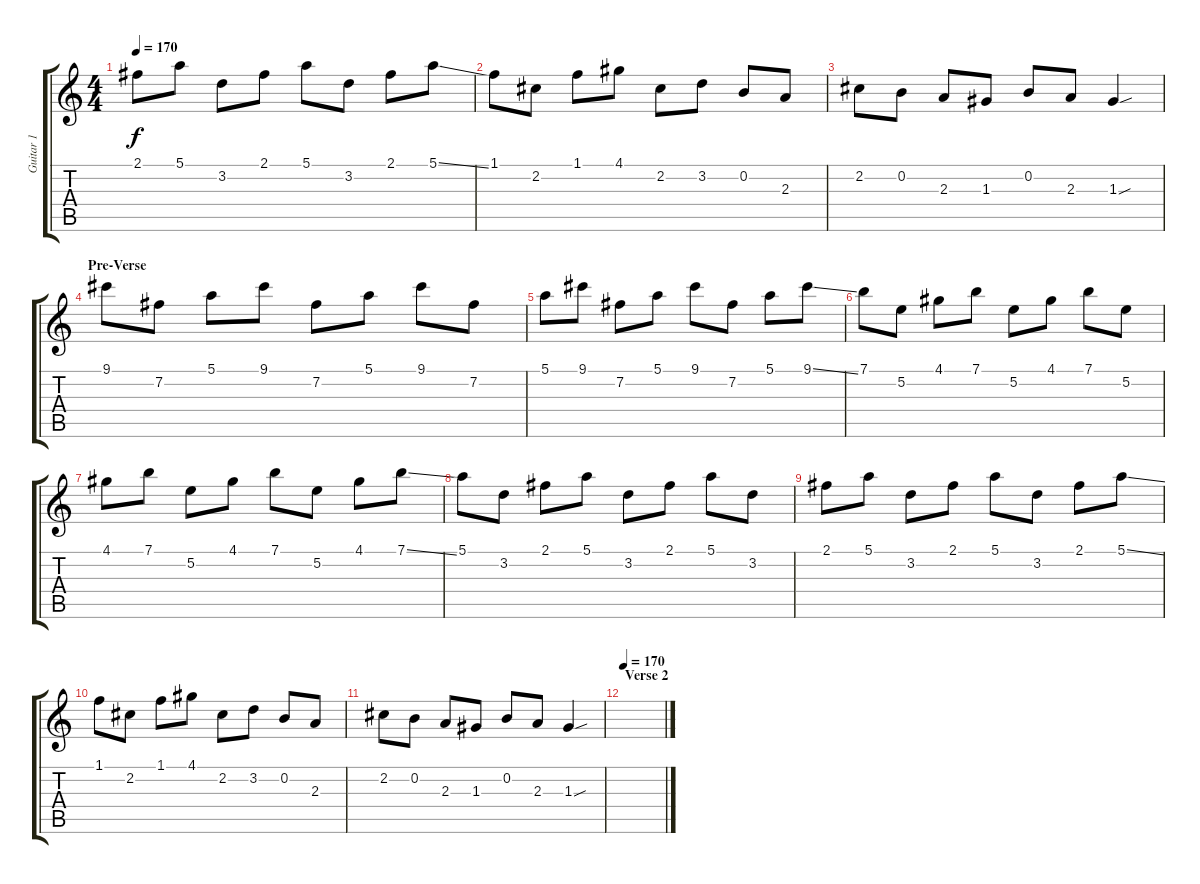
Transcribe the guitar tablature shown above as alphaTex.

\track ("Guitar 1" "Guitar 1") {instrument overdrivenguitar}
\staff {score tabs}
\tuning (E4 B3 G3 D3 A2 E2) {hide}
\ts (4 4)
\tempo 170
\clef g2
\ks c
2.1.8{dy f} 5.1.8 3.2.8 2.1.8 5.1.8 3.2.8 2.1.8 5.1{ss}.8 |
1.1.8 2.2.8 1.1.8 4.1.8 2.2.8 3.2.8 0.2.8 2.3.8 |
2.2.8 0.2.8 2.3.8 1.3.8 0.2.8 2.3.8 1.3{sou}.4 |
\section ("" "Pre-Verse")
9.1.8 7.2.8 5.1.8 9.1.8 7.2.8 5.1.8 9.1.8 7.2.8 |
5.1.8 9.1.8 7.2.8 5.1.8 9.1.8 7.2.8 5.1.8 9.1{ss}.8 |
7.1.8 5.2.8 4.1.8 7.1.8 5.2.8 4.1.8 7.1.8 5.2.8 |
4.1.8 7.1.8 5.2.8 4.1.8 7.1.8 5.2.8 4.1.8 7.1{ss}.8 |
5.1.8 3.2.8 2.1.8 5.1.8 3.2.8 2.1.8 5.1.8 3.2.8 |
2.1.8 5.1.8 3.2.8 2.1.8 5.1.8 3.2.8 2.1.8 5.1{ss}.8 |
1.1.8 2.2.8 1.1.8 4.1.8 2.2.8 3.2.8 0.2.8 2.3.8 |
2.2.8 0.2.8 2.3.8 1.3.8 0.2.8 2.3.8 1.3{sou}.4 |
\section ("" "Verse 2")
\tempo 170
